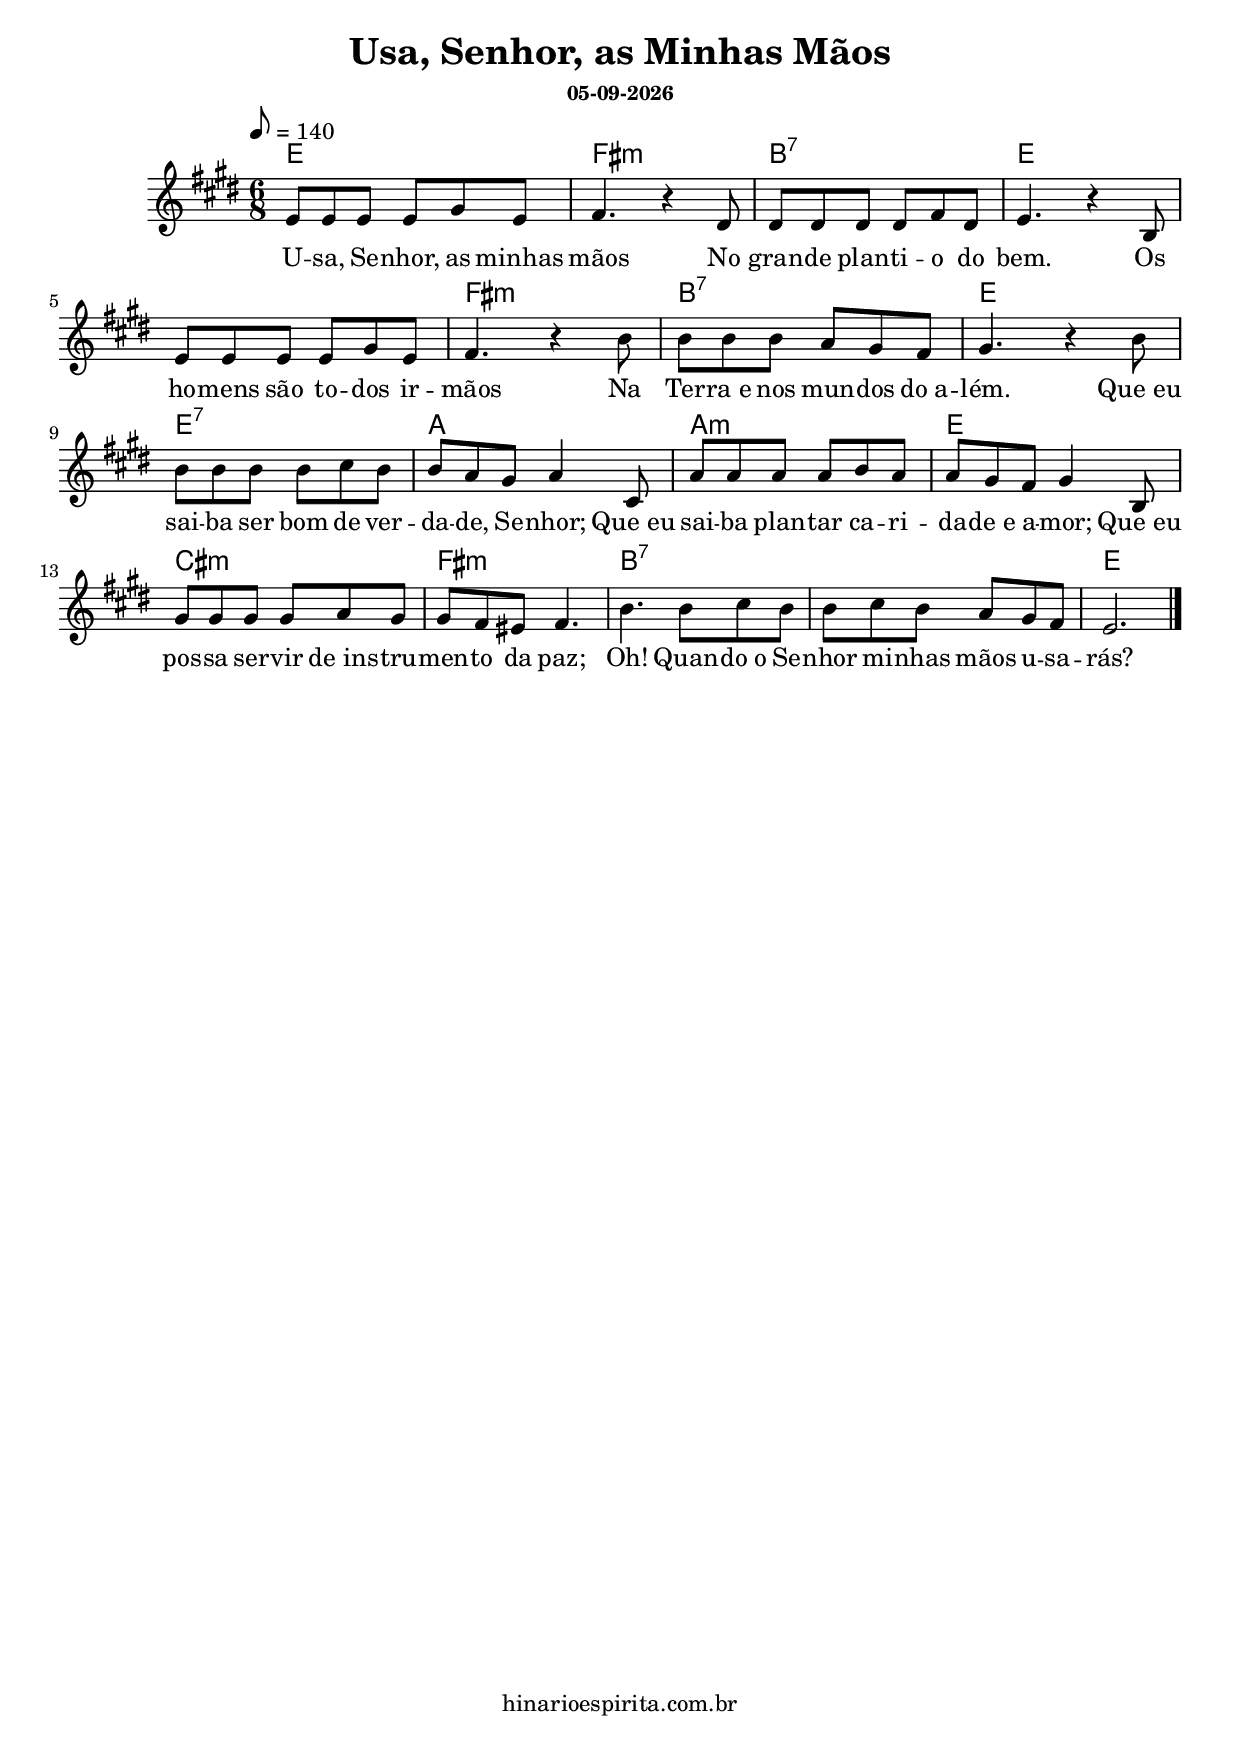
\version "2.16.0"
%\pointAndClickOff

\header {
  title = "Usa, Senhor, as Minhas Mãos"
  subsubtitle = #(strftime "%d-%m-%Y" (localtime (current-time)))
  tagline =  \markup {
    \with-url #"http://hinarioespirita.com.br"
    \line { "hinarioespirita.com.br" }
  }
}

melodia = \relative c' {
  \key e \major
  \time 6/8
  \tempo 8 = 140
  \clef treble

  % 1
  e8 e e e gis e | fis4. r4 dis8 | dis dis dis dis fis dis | e4. r4 b8 |
  e8 e e e gis e | fis4. r4 b8 | b b b a gis fis | gis4. r4 b8 |
  b b b b cis b | b a gis a4 cis,8 | a'8 a a a b a | a gis fis gis4 b,8 |
  gis'8 gis gis gis a gis | gis fis eis fis4. | b4. b8 cis b 
  b cis b a gis fis | e2. \bar "|."
}

letra = \lyricmode {
  U -- sa, Se -- nhor, as minhas mãos  
  No gran -- de plan -- ti -- o do bem.  
  Os ho -- mens são to -- dos ir -- mãos  
  Na Ter -- ra_e nos mun -- dos do_a -- lém.  
    
  Que_eu sai -- ba ser bom de ver -- da -- de, Se -- nhor;  
  Que_eu sai -- ba plan -- tar ca -- ri -- da -- de_e a -- mor;  
  Que_eu pos -- sa ser -- vir de_ins -- tru -- men -- to da paz;  
  Oh! Quan -- do_o Se -- nhor mi -- nhas mãos u -- sa -- rás?  
}

harmonia = \chordmode {
  e2. fis:m b:7 \repeat percent 2 {e} fis:m b:7
  e e:7 a a:m e cis:m fis:m \repeat percent 2 {b:7}
  e
}

\score {
  <<
    \new ChordNames { \harmonia }
    \new Staff <<
      \new Voice = "melodia" { \melodia }
      \lyricsto "melodia" \new Lyrics \letra
      \set Staff.midiInstrument = #"acoustic grand"
    >>
  >>
  \layout {}
  \midi {}
}
